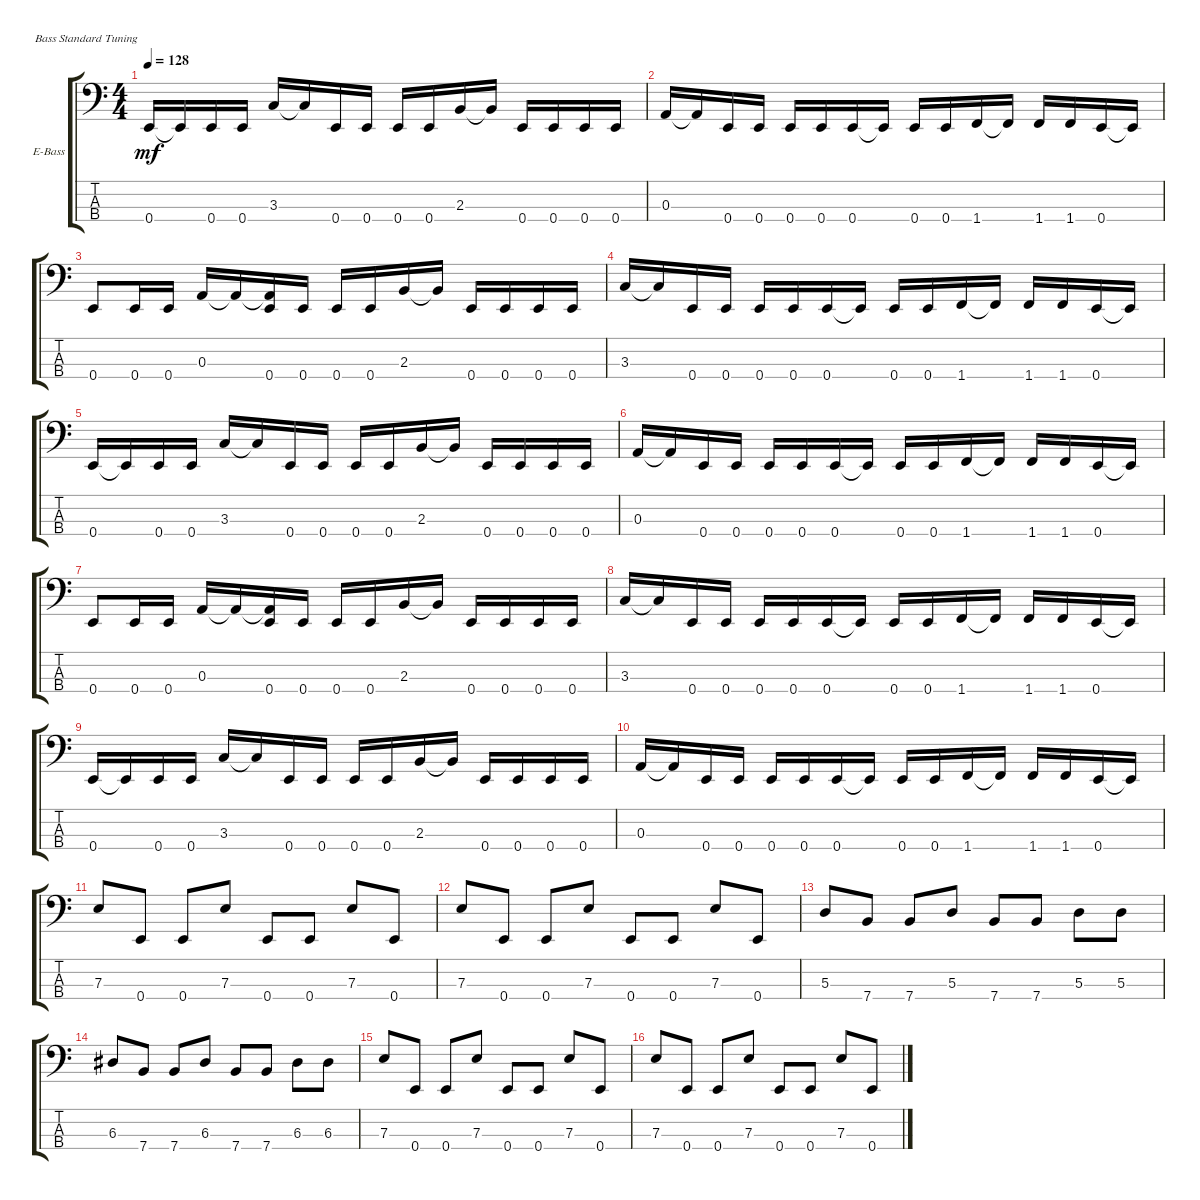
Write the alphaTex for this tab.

\defaultSystemsLayout 4
\bracketExtendMode groupsimilarinstruments
\firstSystemTrackNameOrientation horizontal
\otherSystemsTrackNameOrientation horizontal
\track ("Electric Bass" "E-Bass") {instrument electricbassfinger}
\staff {score tabs}
\tuning (G2 D2 A1 E1)
\ts (4 4)
\tempo 128
\clef f4
\ks c
0.4.16{dy mf} 0.4{t}.16 0.4.16 0.4.16 3.3.16 3.3{t}.16 0.4.16 0.4.16 0.4.16 0.4.16 2.3.16 2.3{t}.16 0.4.16 0.4.16 0.4.16 0.4.16 |
0.3.16 0.3{t}.16 0.4.16 0.4.16 0.4.16 0.4.16 0.4.16 0.4{t}.16 0.4.16 0.4.16 1.4.16 1.4{t}.16 1.4.16 1.4.16 0.4.16 0.4{t}.16 |
0.4.8 0.4.16 0.4.16 0.3.16 0.3{t}.16 (0.3{t} 0.4).16 0.4.16 0.4.16 0.4.16 2.3.16 2.3{t}.16 0.4.16 0.4.16 0.4.16 0.4.16 |
3.3.16 3.3{t}.16 0.4.16 0.4.16 0.4.16 0.4.16 0.4.16 0.4{t}.16 0.4.16 0.4.16 1.4.16 1.4{t}.16 1.4.16 1.4.16 0.4.16 0.4{t}.16 |
0.4.16 0.4{t}.16 0.4.16 0.4.16 3.3.16 3.3{t}.16 0.4.16 0.4.16 0.4.16 0.4.16 2.3.16 2.3{t}.16 0.4.16 0.4.16 0.4.16 0.4.16 |
0.3.16 0.3{t}.16 0.4.16 0.4.16 0.4.16 0.4.16 0.4.16 0.4{t}.16 0.4.16 0.4.16 1.4.16 1.4{t}.16 1.4.16 1.4.16 0.4.16 0.4{t}.16 |
0.4.8 0.4.16 0.4.16 0.3.16 0.3{t}.16 (0.3{t} 0.4).16 0.4.16 0.4.16 0.4.16 2.3.16 2.3{t}.16 0.4.16 0.4.16 0.4.16 0.4.16 |
3.3.16 3.3{t}.16 0.4.16 0.4.16 0.4.16 0.4.16 0.4.16 0.4{t}.16 0.4.16 0.4.16 1.4.16 1.4{t}.16 1.4.16 1.4.16 0.4.16 0.4{t}.16 |
0.4.16 0.4{t}.16 0.4.16 0.4.16 3.3.16 3.3{t}.16 0.4.16 0.4.16 0.4.16 0.4.16 2.3.16 2.3{t}.16 0.4.16 0.4.16 0.4.16 0.4.16 |
0.3.16 0.3{t}.16 0.4.16 0.4.16 0.4.16 0.4.16 0.4.16 0.4{t}.16 0.4.16 0.4.16 1.4.16 1.4{t}.16 1.4.16 1.4.16 0.4.16 0.4{t}.16 |
7.3.8 0.4.8 0.4.8 7.3.8 0.4.8 0.4.8 7.3.8 0.4.8 |
7.3.8 0.4.8 0.4.8 7.3.8 0.4.8 0.4.8 7.3.8 0.4.8 |
5.3.8 7.4.8 7.4.8 5.3.8 7.4.8 7.4.8 5.3.8 5.3.8 |
6.3.8 7.4.8 7.4.8 6.3.8 7.4.8 7.4.8 6.3.8 6.3.8 |
7.3.8 0.4.8 0.4.8 7.3.8 0.4.8 0.4.8 7.3.8 0.4.8 |
7.3.8 0.4.8 0.4.8 7.3.8 0.4.8 0.4.8 7.3.8 0.4.8
